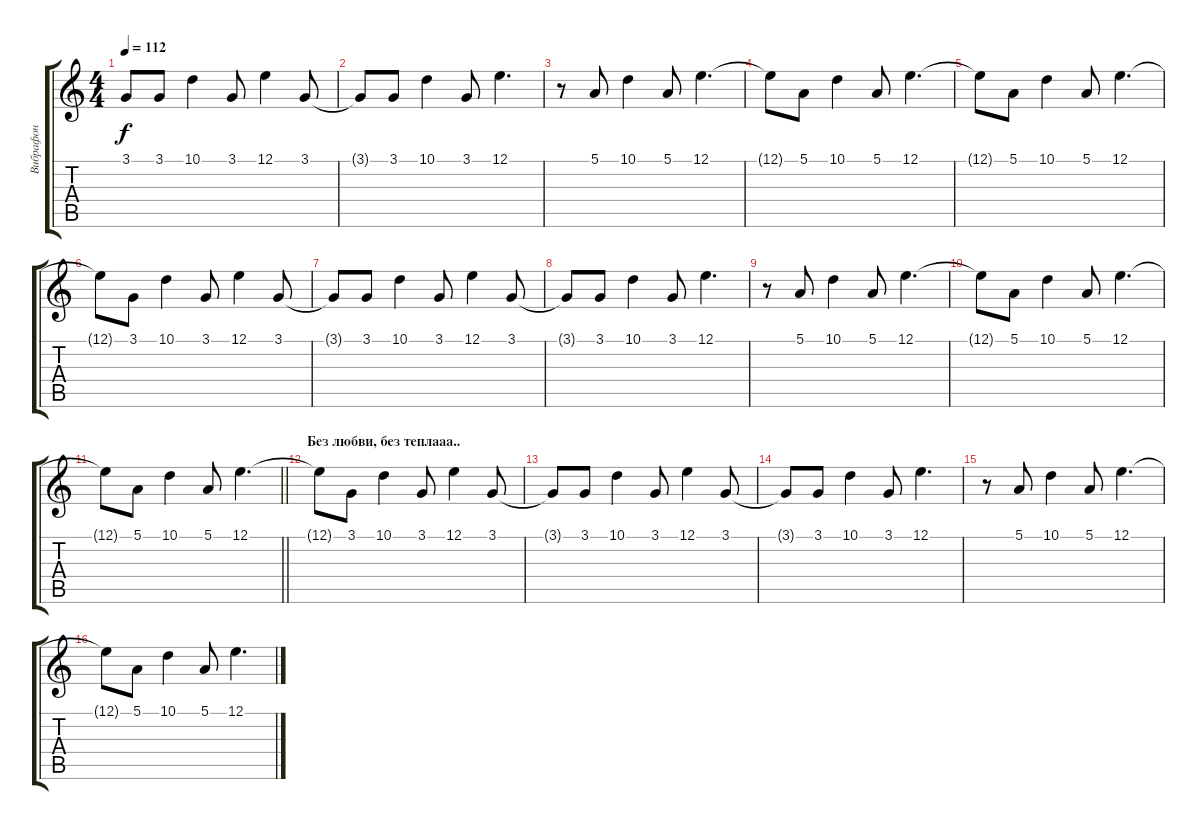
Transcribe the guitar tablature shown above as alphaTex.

\track ("Вибрафон" "Вибрафон") {instrument vibraphone}
\staff {score tabs}
\tuning (E4 B3 G3 D3 A2 E2) {hide}
\ts (4 4)
\tempo 112
\clef g2
\ks c
3.1{t}.8{dy f} 3.1.8 10.1.4 3.1.8 12.1.4 3.1.8 |
3.1{t}.8 3.1.8 10.1.4 3.1.8 12.1.4{d} |
r.8 5.1.8 10.1.4 5.1.8 12.1.4{d} |
12.1{t}.8 5.1.8 10.1.4 5.1.8 12.1.4{d} |
12.1{t}.8 5.1.8 10.1.4 5.1.8 12.1.4{d} |
12.1{t}.8 3.1.8 10.1.4 3.1.8 12.1.4 3.1.8 |
3.1{t}.8 3.1.8 10.1.4 3.1.8 12.1.4 3.1.8 |
3.1{t}.8 3.1.8 10.1.4 3.1.8 12.1.4{d} |
r.8 5.1.8 10.1.4 5.1.8 12.1.4{d} |
12.1{t}.8 5.1.8 10.1.4 5.1.8 12.1.4{d} |
\barLineRight lightlight
12.1{t}.8 5.1.8 10.1.4 5.1.8 12.1.4{d} |
\section ("" "Без любви, без теплааа..")
12.1{t}.8 3.1.8 10.1.4 3.1.8 12.1.4 3.1.8 |
3.1{t}.8 3.1.8 10.1.4 3.1.8 12.1.4 3.1.8 |
3.1{t}.8 3.1.8 10.1.4 3.1.8 12.1.4{d} |
r.8 5.1.8 10.1.4 5.1.8 12.1.4{d} |
12.1{t}.8 5.1.8 10.1.4 5.1.8 12.1.4{d}
